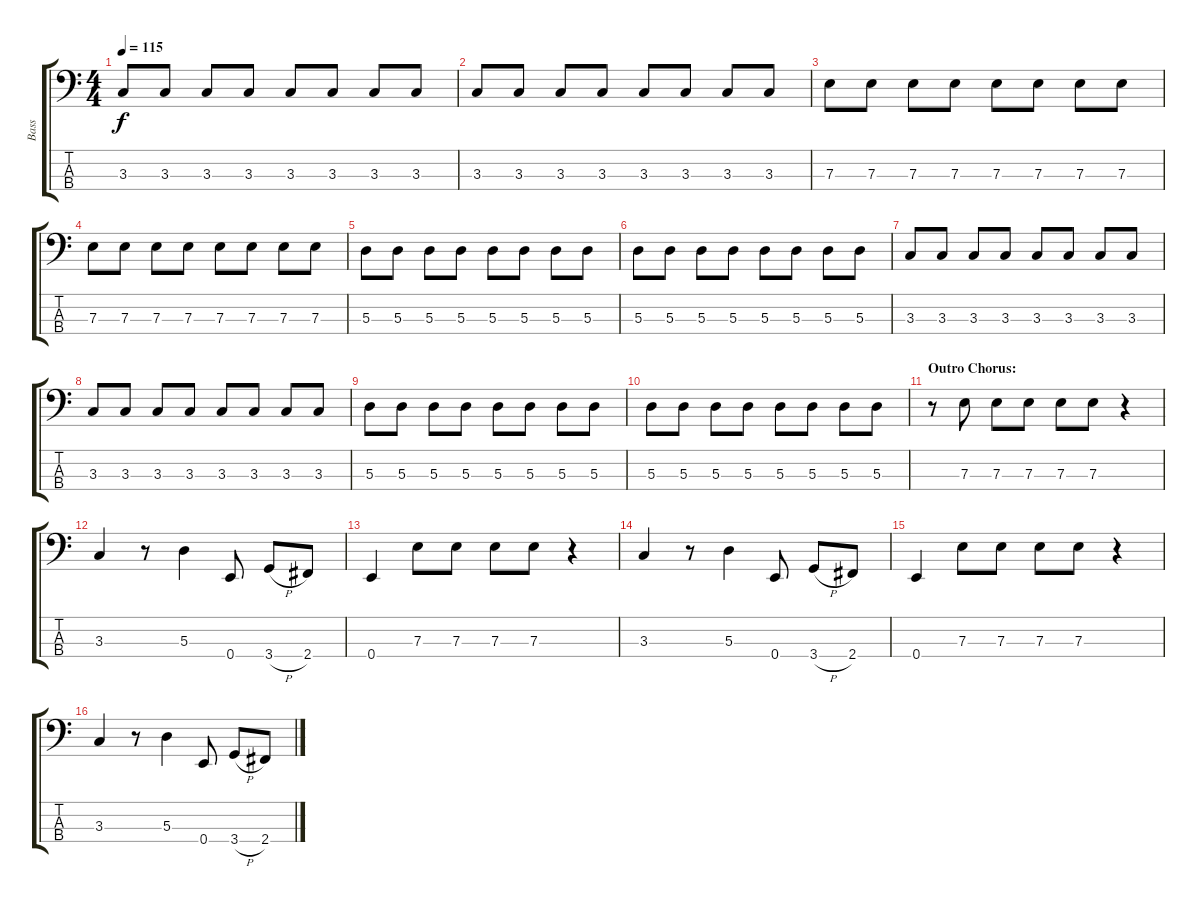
\track ("Bass" "Bass") {instrument electricbasspick}
\staff {score tabs}
\tuning (G2 D2 A1 E1) {hide}
\ts (4 4)
\tempo 115
\clef f4
\ks c
3.3.8{dy f} 3.3.8 3.3.8 3.3.8 3.3.8 3.3.8 3.3.8 3.3.8 |
3.3.8 3.3.8 3.3.8 3.3.8 3.3.8 3.3.8 3.3.8 3.3.8 |
7.3.8 7.3.8 7.3.8 7.3.8 7.3.8 7.3.8 7.3.8 7.3.8 |
7.3.8 7.3.8 7.3.8 7.3.8 7.3.8 7.3.8 7.3.8 7.3.8 |
5.3.8 5.3.8 5.3.8 5.3.8 5.3.8 5.3.8 5.3.8 5.3.8 |
5.3.8 5.3.8 5.3.8 5.3.8 5.3.8 5.3.8 5.3.8 5.3.8 |
3.3.8 3.3.8 3.3.8 3.3.8 3.3.8 3.3.8 3.3.8 3.3.8 |
3.3.8 3.3.8 3.3.8 3.3.8 3.3.8 3.3.8 3.3.8 3.3.8 |
5.3.8 5.3.8 5.3.8 5.3.8 5.3.8 5.3.8 5.3.8 5.3.8 |
5.3.8 5.3.8 5.3.8 5.3.8 5.3.8 5.3.8 5.3.8 5.3.8 |
\section ("" "Outro Chorus:")
r.8 7.3.8 7.3.8 7.3.8 7.3.8 7.3.8 r.4 |
3.3.4 r.8 5.3.4 0.4.8 3.4{h}.8 2.4.8 |
0.4.4 7.3.8 7.3.8 7.3.8 7.3.8 r.4 |
3.3.4 r.8 5.3.4 0.4.8 3.4{h}.8 2.4.8 |
0.4.4 7.3.8 7.3.8 7.3.8 7.3.8 r.4 |
3.3.4 r.8 5.3.4 0.4.8 3.4{h}.8 2.4.8
